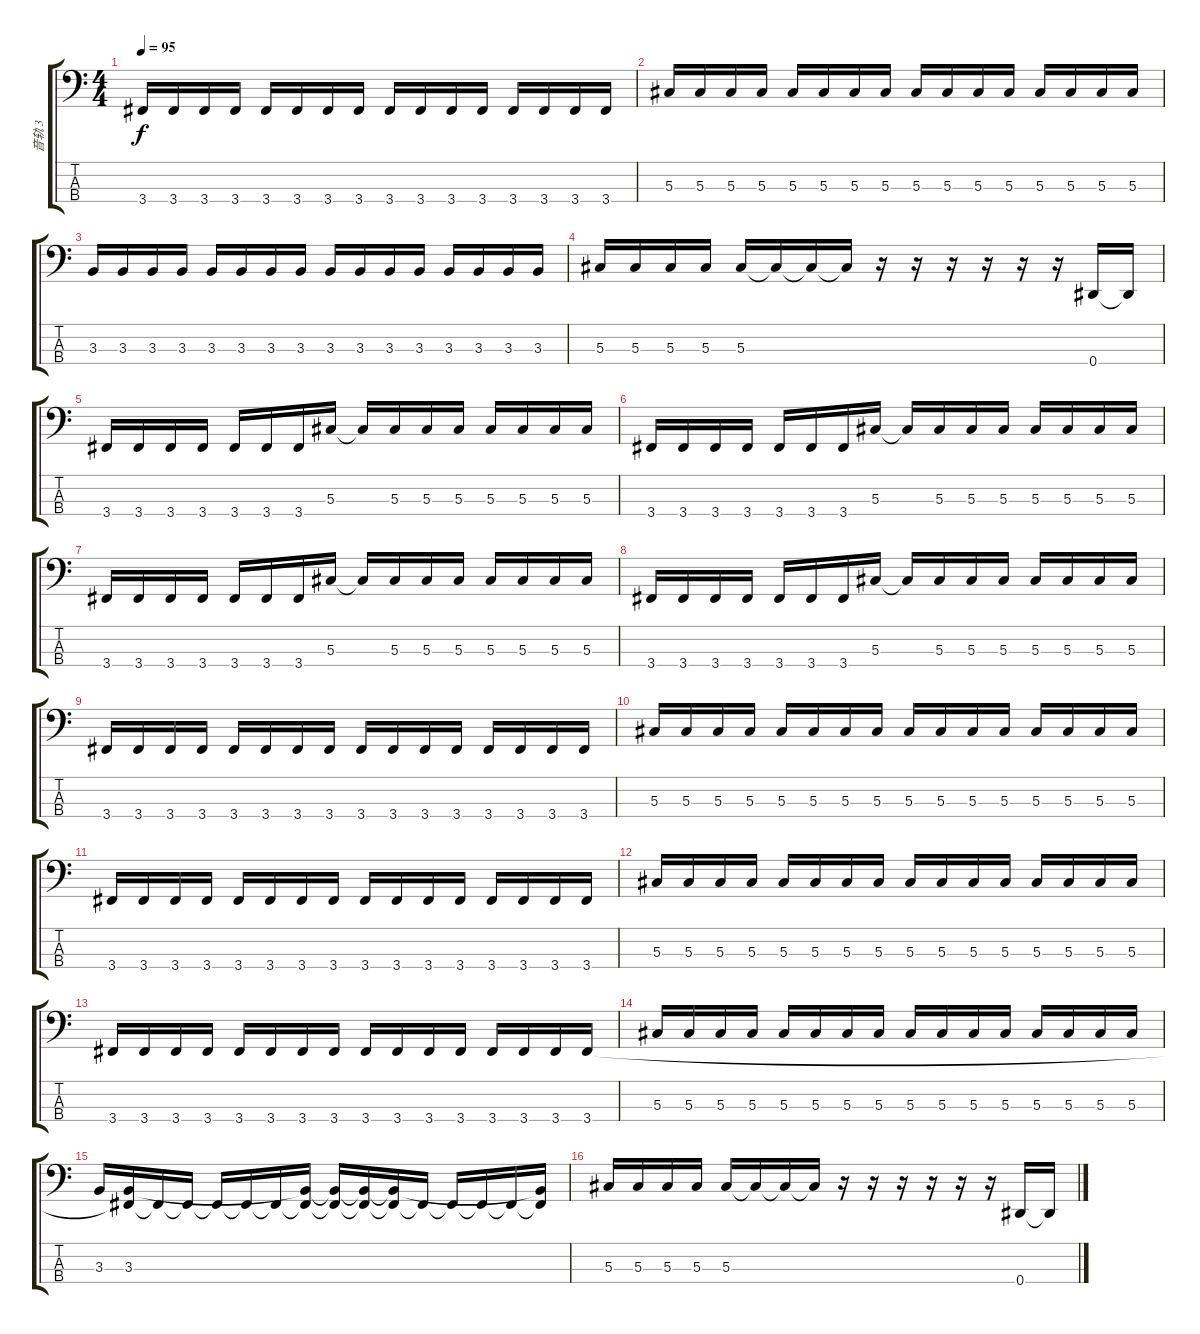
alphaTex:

\track ("音轨 3" "音轨 3") {instrument electricbasspick}
\staff {score tabs}
\tuning (Gb2 Db2 Ab1 Eb1) {hide}
\ts (4 4)
\tempo 95
\clef f4
\ks c
3.4.16{dy f} 3.4.16 3.4.16 3.4.16 3.4.16 3.4.16 3.4.16 3.4.16 3.4.16 3.4.16 3.4.16 3.4.16 3.4.16 3.4.16 3.4.16 3.4.16 |
5.3.16 5.3.16 5.3.16 5.3.16 5.3.16 5.3.16 5.3.16 5.3.16 5.3.16 5.3.16 5.3.16 5.3.16 5.3.16 5.3.16 5.3.16 5.3.16 |
3.3.16 3.3.16 3.3.16 3.3.16 3.3.16 3.3.16 3.3.16 3.3.16 3.3.16 3.3.16 3.3.16 3.3.16 3.3.16 3.3.16 3.3.16 3.3.16 |
5.3.16 5.3.16 5.3.16 5.3.16 5.3.16 5.3{t}.16 5.3{t}.16 5.3{t}.16 r.16 r.16 r.16 r.16 r.16 r.16 0.4.16{instrument electricbassfinger} 0.4{t}.16{instrument electricbassfinger} |
3.4.16{instrument electricbassfinger} 3.4.16 3.4.16 3.4.16 3.4.16 3.4.16 3.4.16 5.3.16 5.3{t}.16 5.3.16 5.3.16 5.3.16 5.3.16 5.3.16 5.3.16 5.3.16 |
3.4.16 3.4.16 3.4.16 3.4.16 3.4.16 3.4.16 3.4.16 5.3.16 5.3{t}.16 5.3.16 5.3.16 5.3.16 5.3.16 5.3.16 5.3.16 5.3.16 |
3.4.16 3.4.16 3.4.16 3.4.16 3.4.16 3.4.16 3.4.16 5.3.16 5.3{t}.16 5.3.16 5.3.16 5.3.16 5.3.16 5.3.16 5.3.16 5.3.16 |
3.4.16 3.4.16 3.4.16 3.4.16 3.4.16 3.4.16 3.4.16 5.3.16 5.3{t}.16 5.3.16 5.3.16 5.3.16 5.3.16 5.3.16 5.3.16 5.3.16 |
3.4.16 3.4.16 3.4.16 3.4.16 3.4.16 3.4.16 3.4.16 3.4.16 3.4.16 3.4.16 3.4.16 3.4.16 3.4.16 3.4.16 3.4.16 3.4.16 |
5.3.16 5.3.16 5.3.16 5.3.16 5.3.16 5.3.16 5.3.16 5.3.16 5.3.16 5.3.16 5.3.16 5.3.16 5.3.16 5.3.16 5.3.16 5.3.16 |
3.4.16 3.4.16 3.4.16 3.4.16 3.4.16 3.4.16 3.4.16 3.4.16 3.4.16 3.4.16 3.4.16 3.4.16 3.4.16 3.4.16 3.4.16 3.4.16 |
5.3.16 5.3.16 5.3.16 5.3.16 5.3.16 5.3.16 5.3.16 5.3.16 5.3.16 5.3.16 5.3.16 5.3.16 5.3.16 5.3.16 5.3.16 5.3.16 |
3.4.16 3.4.16 3.4.16 3.4.16 3.4.16 3.4.16 3.4.16 3.4.16 3.4.16 3.4.16 3.4.16 3.4.16 3.4.16 3.4.16 3.4.16 3.4.16 |
5.3.16 5.3.16 5.3.16 5.3.16 5.3.16 5.3.16 5.3.16 5.3.16 5.3.16 5.3.16 5.3.16 5.3.16 5.3.16 5.3.16 5.3.16 5.3.16 |
3.3.16 (3.3 3.4{t}).16 3.4{t}.16 3.4{t}.16 3.4{t}.16 3.4{t}.16 3.4{t}.16 (3.3{t} 3.4{t}).16 (3.3{t} 3.4{t}).16 (3.3{t} 3.4{t}).16 (3.3{t} 3.4{t}).16 3.4{t}.16 3.4{t}.16 3.4{t}.16 3.4{t}.16 (3.3{t} 3.4{t}).16 |
5.3.16 5.3.16 5.3.16 5.3.16 5.3.16 5.3{t}.16 5.3{t}.16 5.3{t}.16 r.16 r.16 r.16 r.16 r.16 r.16 0.4.16{instrument electricbassfinger} 0.4{t}.16{instrument electricbassfinger}
